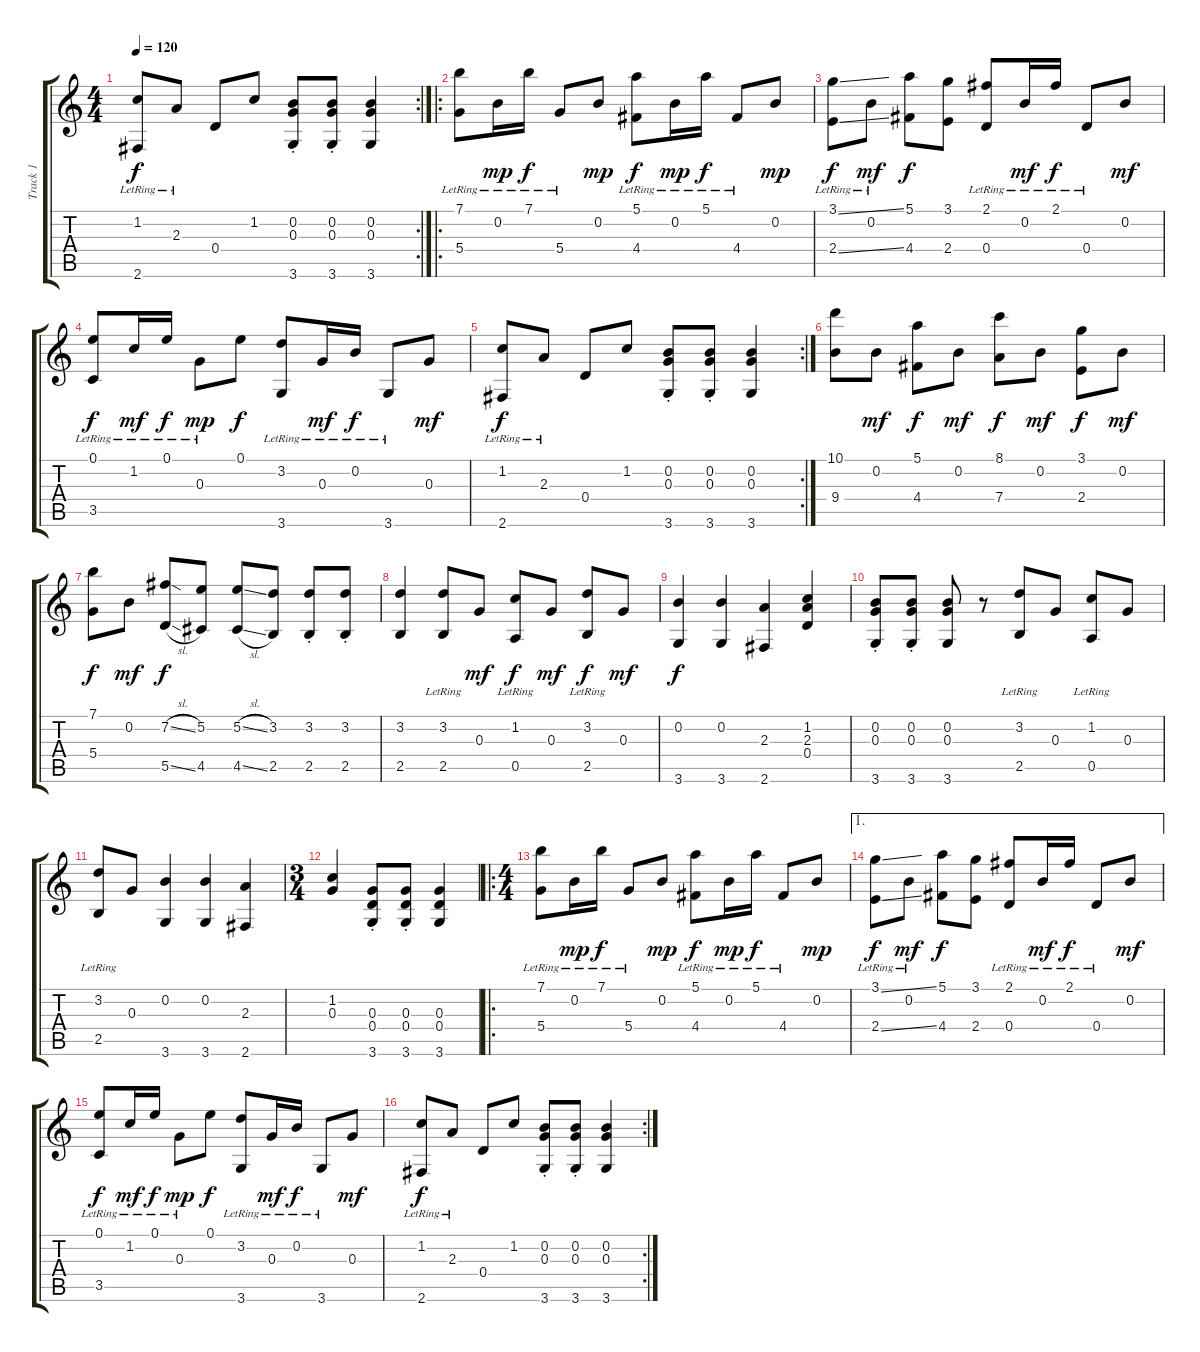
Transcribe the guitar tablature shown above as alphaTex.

\track ("Track 1" "Track 1") {instrument acousticguitarnylon}
\staff {score tabs}
\tuning (E4 B3 G3 D3 A2 E2) {hide}
\rc 2
\ts (4 4)
\tempo 120
\clef g2
\ks c
(1.2 2.6{lr}).8{dy f} 2.3{lr}.8 0.4.8 1.2.8 (0.2{st} 0.3{st} 3.6).8 (0.2{st} 0.3{st} 3.6).8 (0.2 0.3 3.6).4 |
\ro
(7.1{lr} 5.4{lr}).8 0.2{lr}.16{dy mp} 7.1{lr}.16{dy f} 5.4{lr}.8 0.2.8{dy mp} (5.1{lr} 4.4{lr}).8{dy f} 0.2{lr}.16{dy mp} 5.1{lr}.16{dy f} 4.4{lr}.8 0.2.8{dy mp} |
(3.1{ss lr} 2.4{ss lr}).8{dy f} 0.2{lr}.8{dy mf} (5.1 4.4).8{dy f} (3.1 2.4).8 (2.1{lr} 0.4{lr}).8 0.2{lr}.16{dy mf} 2.1{lr}.16{dy f} 0.4{lr}.8 0.2.8{dy mf} |
(0.1{lr} 3.5{lr}).8{dy f} 1.2{lr}.16{dy mf} 0.1{lr}.16{dy f} 0.3{lr}.8{dy mp} 0.1.8{dy f} (3.2{lr} 3.6{lr}).8 0.3{lr}.16{dy mf} 0.2{lr}.16{dy f} 3.6{lr}.8 0.3.8{dy mf} |
\rc 2
(1.2 2.6{lr}).8{dy f} 2.3{lr}.8 0.4.8 1.2.8 (0.2 0.3 3.6{st}).8 (0.2 0.3 3.6{st}).8 (0.2 0.3 3.6).4 |
(10.1 9.4).8 0.2.8{dy mf} (5.1 4.4).8{dy f} 0.2.8{dy mf} (8.1 7.4).8{dy f} 0.2.8{dy mf} (3.1 2.4).8{dy f} 0.2.8{dy mf} |
(7.1 5.4).8{dy f} 0.2.8{dy mf} (7.2{sl} 5.5{sl}).8{dy f} (5.2 4.5).8 (5.2{sl} 4.5{sl}).8 (3.2 2.5).8 (3.2{st} 2.5{st}).8 (3.2{st} 2.5{st}).8 |
(3.2 2.5).4 (3.2{lr} 2.5{lr}).8 0.3.8{dy mf} (1.2{lr} 0.5{lr}).8{dy f} 0.3.8{dy mf} (3.2{lr} 2.5{lr}).8{dy f} 0.3.8{dy mf} |
(0.2 3.6).4{dy f} (0.2 3.6).4 (2.3 2.6).4 (1.2 2.3 0.4).4 |
(0.2{st} 0.3{st} 3.6{st}).8 (0.2 0.3{st} 3.6{st}).8 (0.2 0.3 3.6).8 r.8 (3.2{lr} 2.5{lr}).8 0.3.8 (1.2{lr} 0.5{lr}).8 0.3.8 |
(3.2{lr} 2.5{lr}).8 0.3.8 (0.2 3.6).4 (0.2 3.6).4 (2.3 2.6).4 |
\ts (3 4)
(1.2 0.3).4 (0.3{st} 0.4{st} 3.6{st}).8 (0.3{st} 0.4{st} 3.6{st}).8 (0.3 0.4 3.6).4 |
\ro
\ts (4 4)
(7.1{lr} 5.4{lr}).8 0.2{lr}.16{dy mp} 7.1{lr}.16{dy f} 5.4{lr}.8 0.2.8{dy mp} (5.1{lr} 4.4{lr}).8{dy f} 0.2{lr}.16{dy mp} 5.1{lr}.16{dy f} 4.4{lr}.8 0.2.8{dy mp} |
\ae 1
(3.1{ss lr} 2.4{ss lr}).8{dy f} 0.2{lr}.8{dy mf} (5.1 4.4).8{dy f} (3.1 2.4).8 (2.1{lr} 0.4{lr}).8 0.2{lr}.16{dy mf} 2.1{lr}.16{dy f} 0.4{lr}.8 0.2.8{dy mf} |
(0.1{lr} 3.5{lr}).8{dy f} 1.2{lr}.16{dy mf} 0.1{lr}.16{dy f} 0.3{lr}.8{dy mp} 0.1.8{dy f} (3.2{lr} 3.6{lr}).8 0.3{lr}.16{dy mf} 0.2{lr}.16{dy f} 3.6{lr}.8 0.3.8{dy mf} |
\rc 2
(1.2 2.6{lr}).8{dy f} 2.3{lr}.8 0.4.8 1.2.8 (0.2{st} 0.3{st} 3.6{st}).8 (0.2{st} 0.3{st} 3.6{st}).8 (0.2 0.3 3.6).4
